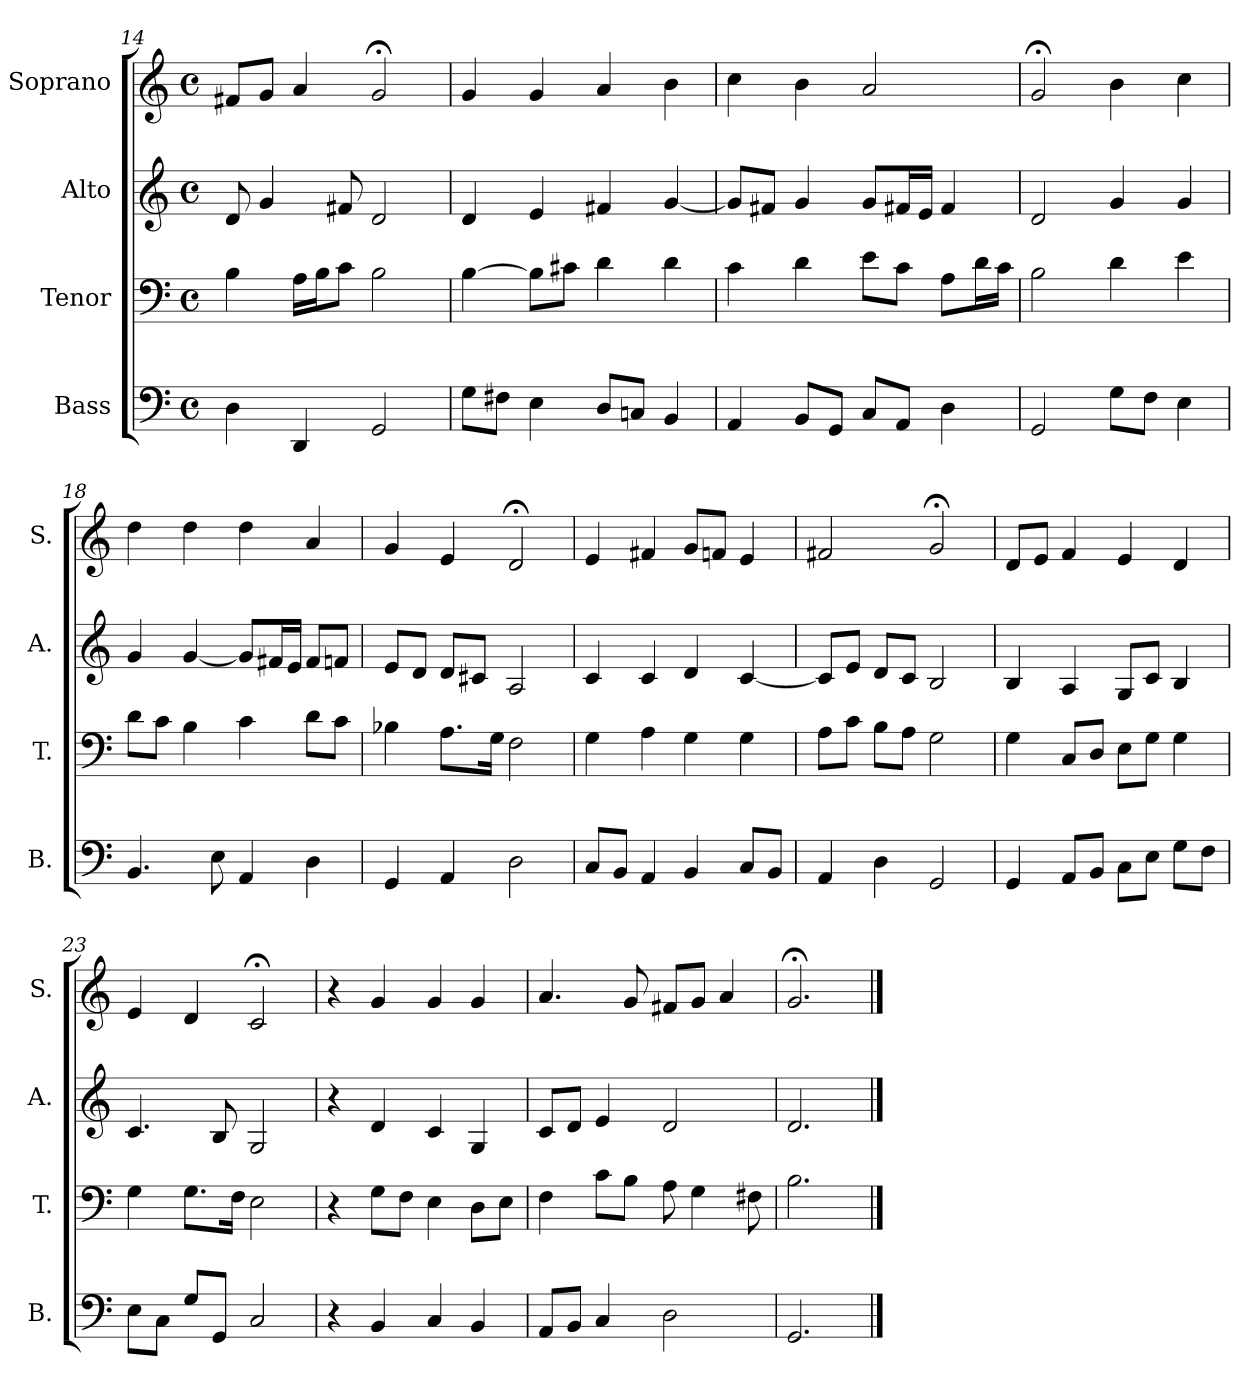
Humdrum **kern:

**kern	**kern	**kern	**kern
*part4	*part3	*part2	*part1
*staff4	*staff3	*staff2	*staff1
*I"Bass	*I"Tenor	*I"Alto	*I"Soprano
*I'B.	*I'T.	*I'A.	*I'S.
*clefF4	*clefF4	*clefG2	*clefG2
*k[]	*k[]	*k[]	*k[]
*C:	*C:	*C:	*C:
*M4/4	*M4/4	*M4/4	*M4/4
*met(c)	*met(c)	*met(c)	*met(c)
=14	=14	=14	=14
4D\	4B\	8d/	8f#X/L
.	.	4g/	8g/J
4DD/	16A\LL	.	4a/
.	16B\J	.	.
.	8c\J	8f#X/	.
2GG/	2B\	2d/	2g;</
=15	=15	=15	=15
8G\L	[4B\	4d/	4g/
8F#X\J	.	.	.
4E\	8B\L]	4e/	4g/
.	8c#X\J	.	.
8D/L	4d\	4f#X/	4a/
8Cn/J	.	.	.
4BB/	4d\	[4g/	4b\
=16	=16	=16	=16
4AA/	4c\	8g/L]	4cc\
.	.	8f#X/J	.
8BB/L	4d\	4g/	4b\
8GG/J	.	.	.
8C/L	8e\L	8g/L	2a/
8AA/J	8c\J	16f#X/L	.
.	.	16e/JJ	.
4D\	8A\L	4f#/	.
.	16d\L	.	.
.	16c\JJ	.	.
!!LO:LB:g=z
=17	=17	=17	=17
2GG/	2B\	2d/	2g;</
8G\L	4d\	4g/	4b\
8F\J	.	.	.
4E\	4e\	4g/	4cc\
=18	=18	=18	=18
4.BB/	8d\L	4g/	4dd\
.	8c\J	.	.
.	4B\	[4g/	4dd\
8E\	.	.	.
4AA/	4c\	8g/L]	4dd\
.	.	16f#X/L	.
.	.	16e/JJ	.
4D\	8d\L	8f#/L	4a/
.	8c\J	8fn/J	.
=19	=19	=19	=19
4GG/	4B-X\	8e/L	4g/
.	.	8d/J	.
4AA/	8.A\L	8d/L	4e/
.	.	8c#X/J	.
.	16G\Jk	.	.
2D\	2F\	2A/	2d;</
=20	=20	=20	=20
8C/L	4G\	4c/	4e/
8BB/J	.	.	.
4AA/	4A\	4c/	4f#X/
4BB/	4G\	4d/	8g/L
.	.	.	8fn/J
8C/L	4G\	[4c/	4e/
8BB/J	.	.	.
=21	=21	=21	=21
4AA/	8A\L	8c/L]	2f#X/
.	8c\J	8e/J	.
4D\	8B\L	8d/L	.
.	8A\J	8c/J	.
2GG/	2G\	2B/	2g;</
!!LO:LB:g=z
=22	=22	=22	=22
4GG/	4G\	4B/	8d/L
.	.	.	8e/J
8AA/L	8C/L	4A/	4f/
8BB/J	8D/J	.	.
8C\L	8E\L	8G/L	4e/
8E\J	8G\J	8c/J	.
8G\L	4G\	4B/	4d/
8F\J	.	.	.
=23	=23	=23	=23
8E\L	4G\	4.c/	4e/
8C\J	.	.	.
8G/L	8.G\L	.	4d/
8GG/J	.	8B/	.
.	16F\Jk	.	.
2C/	2E\	2G/	2c;</
=24	=24	=24	=24
4r	4r	4r	4r
4BB/	8G\L	4d/	4g/
.	8F\J	.	.
4C/	4E\	4c/	4g/
4BB/	8D\L	4G/	4g/
.	8E\J	.	.
=25	=25	=25	=25
8AA/L	4F\	8c/L	4.a/
8BB/J	.	8d/J	.
4C/	8c\L	4e/	.
.	8B\J	.	8g/
2D\	8A\	2d/	8f#X/L
.	4G\	.	8g/J
.	.	.	4a/
.	8F#X\	.	.
=26	=26	=26	=26
2.GG/	2.B\	2.d/	2.g;</
==	==	==	==
*-	*-	*-	*-
